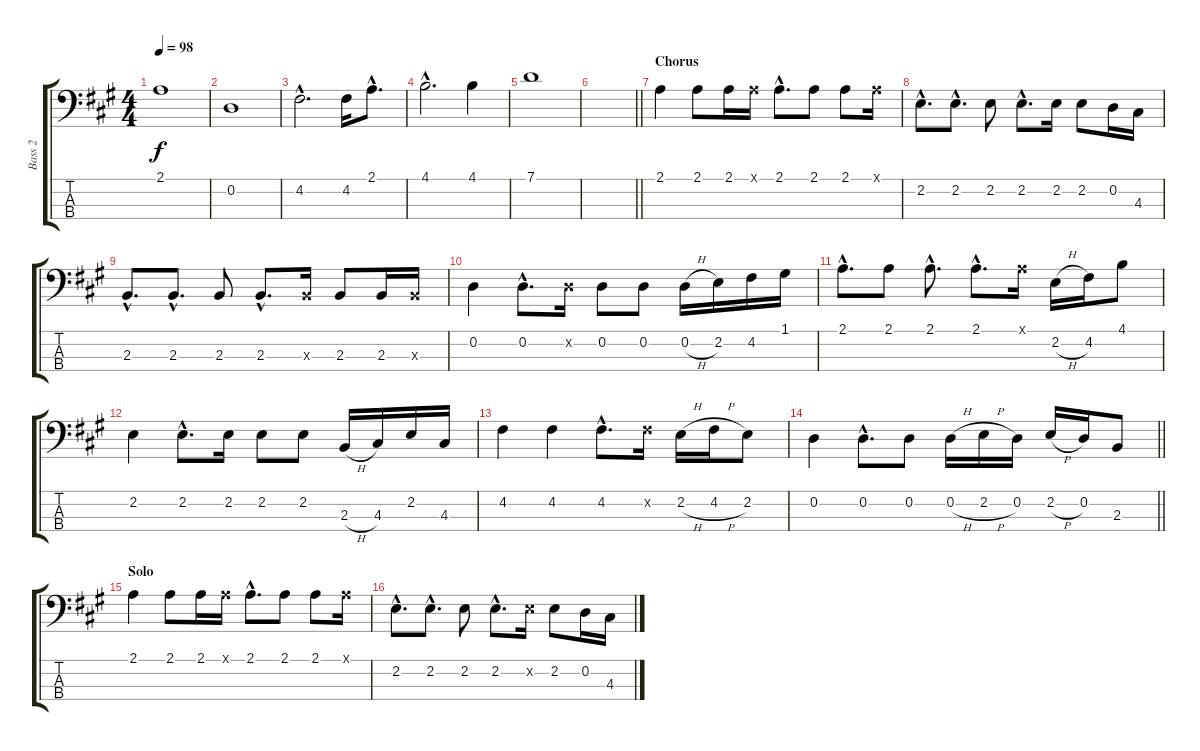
\track ("Bass 2" "Bass 2") {instrument electricbassfinger}
\staff {score tabs}
\tuning (G2 D2 A1 E1) {hide}
\ts (4 4)
\tempo 98
\clef f4
\ks a
2.1.1{dy f} |
0.2.1 |
4.2{hac}.2{d} 4.2.16 2.1{hac}.8{d} |
4.1{hac}.2{d} 4.1.4 |
7.1.1 |
\barLineRight lightlight
|
\section ("" "Chorus")
2.1.4 2.1.8 2.1.16 2.1{x}.16 2.1{hac}.8{d} 2.1.8 2.1.8 2.1{x}.16 |
2.2{hac}.8{d} 2.2{hac}.8{d} 2.2.8 2.2{hac}.8{d} 2.2.16 2.2.8 0.2.16 4.3.16 |
2.3{hac}.8{d} 2.3{hac}.8{d} 2.3.8 2.3{hac}.8{d} 2.3{x}.16 2.3.8 2.3.16 2.3{x}.16 |
0.2.4 0.2{hac}.8{d} 0.2{x}.16 0.2.8 0.2.8 0.2{h}.16 2.2.16 4.2.16 1.1.16 |
2.1{hac}.8{d} 2.1.8 2.1{hac}.8{d} 2.1{hac}.8{d} 2.1{x}.16 2.2{h}.16 4.2.16 4.1.8 |
2.2.4 2.2{hac}.8{d} 2.2.16 2.2.8 2.2.8 2.3{h}.16 4.3.16 2.2.16 4.3.16 |
4.2.4 4.2.4 4.2{hac}.8{d} 4.2{x}.16 2.2{h}.16 4.2{h}.16 2.2.8 |
\barLineRight lightlight
0.2.4 0.2{hac}.8{d} 0.2.8 0.2{h}.16 2.2{h}.16 0.2.16 2.2{h}.16 0.2.16 2.3.8 |
\section ("" "Solo")
2.1.4 2.1.8 2.1.16 2.1{x}.16 2.1{hac}.8{d} 2.1.8 2.1.8 2.1{x}.16 |
2.2{hac}.8{d} 2.2{hac}.8{d} 2.2.8 2.2{hac}.8{d} 2.2{x}.16 2.2.8 0.2.16 4.3.16
